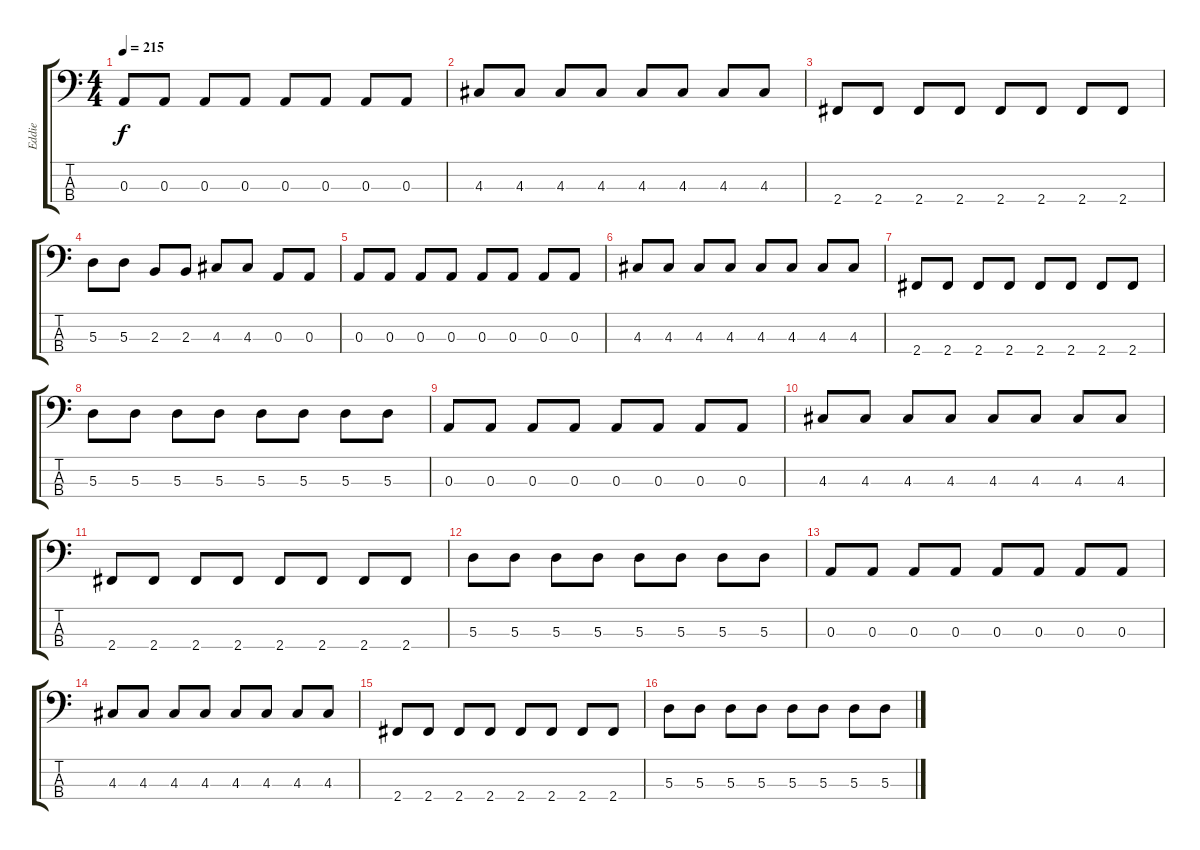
\track ("Eddie" "Eddie") {instrument electricbassfinger}
\staff {score tabs}
\tuning (G2 D2 A1 E1) {hide}
\ts (4 4)
\tempo 215
\clef f4
\ks c
0.3.8{dy f} 0.3.8 0.3.8 0.3.8 0.3.8 0.3.8 0.3.8 0.3.8 |
4.3.8 4.3.8 4.3.8 4.3.8 4.3.8 4.3.8 4.3.8 4.3.8 |
2.4.8 2.4.8 2.4.8 2.4.8 2.4.8 2.4.8 2.4.8 2.4.8 |
5.3.8 5.3.8 2.3.8 2.3.8 4.3.8 4.3.8 0.3.8 0.3.8 |
0.3.8 0.3.8 0.3.8 0.3.8 0.3.8 0.3.8 0.3.8 0.3.8 |
4.3.8 4.3.8 4.3.8 4.3.8 4.3.8 4.3.8 4.3.8 4.3.8 |
2.4.8 2.4.8 2.4.8 2.4.8 2.4.8 2.4.8 2.4.8 2.4.8 |
5.3.8 5.3.8 5.3.8 5.3.8 5.3.8 5.3.8 5.3.8 5.3.8 |
0.3.8 0.3.8 0.3.8 0.3.8 0.3.8 0.3.8 0.3.8 0.3.8 |
4.3.8 4.3.8 4.3.8 4.3.8 4.3.8 4.3.8 4.3.8 4.3.8 |
2.4.8 2.4.8 2.4.8 2.4.8 2.4.8 2.4.8 2.4.8 2.4.8 |
5.3.8 5.3.8 5.3.8 5.3.8 5.3.8 5.3.8 5.3.8 5.3.8 |
0.3.8 0.3.8 0.3.8 0.3.8 0.3.8 0.3.8 0.3.8 0.3.8 |
4.3.8 4.3.8 4.3.8 4.3.8 4.3.8 4.3.8 4.3.8 4.3.8 |
2.4.8 2.4.8 2.4.8 2.4.8 2.4.8 2.4.8 2.4.8 2.4.8 |
5.3.8 5.3.8 5.3.8 5.3.8 5.3.8 5.3.8 5.3.8 5.3.8
